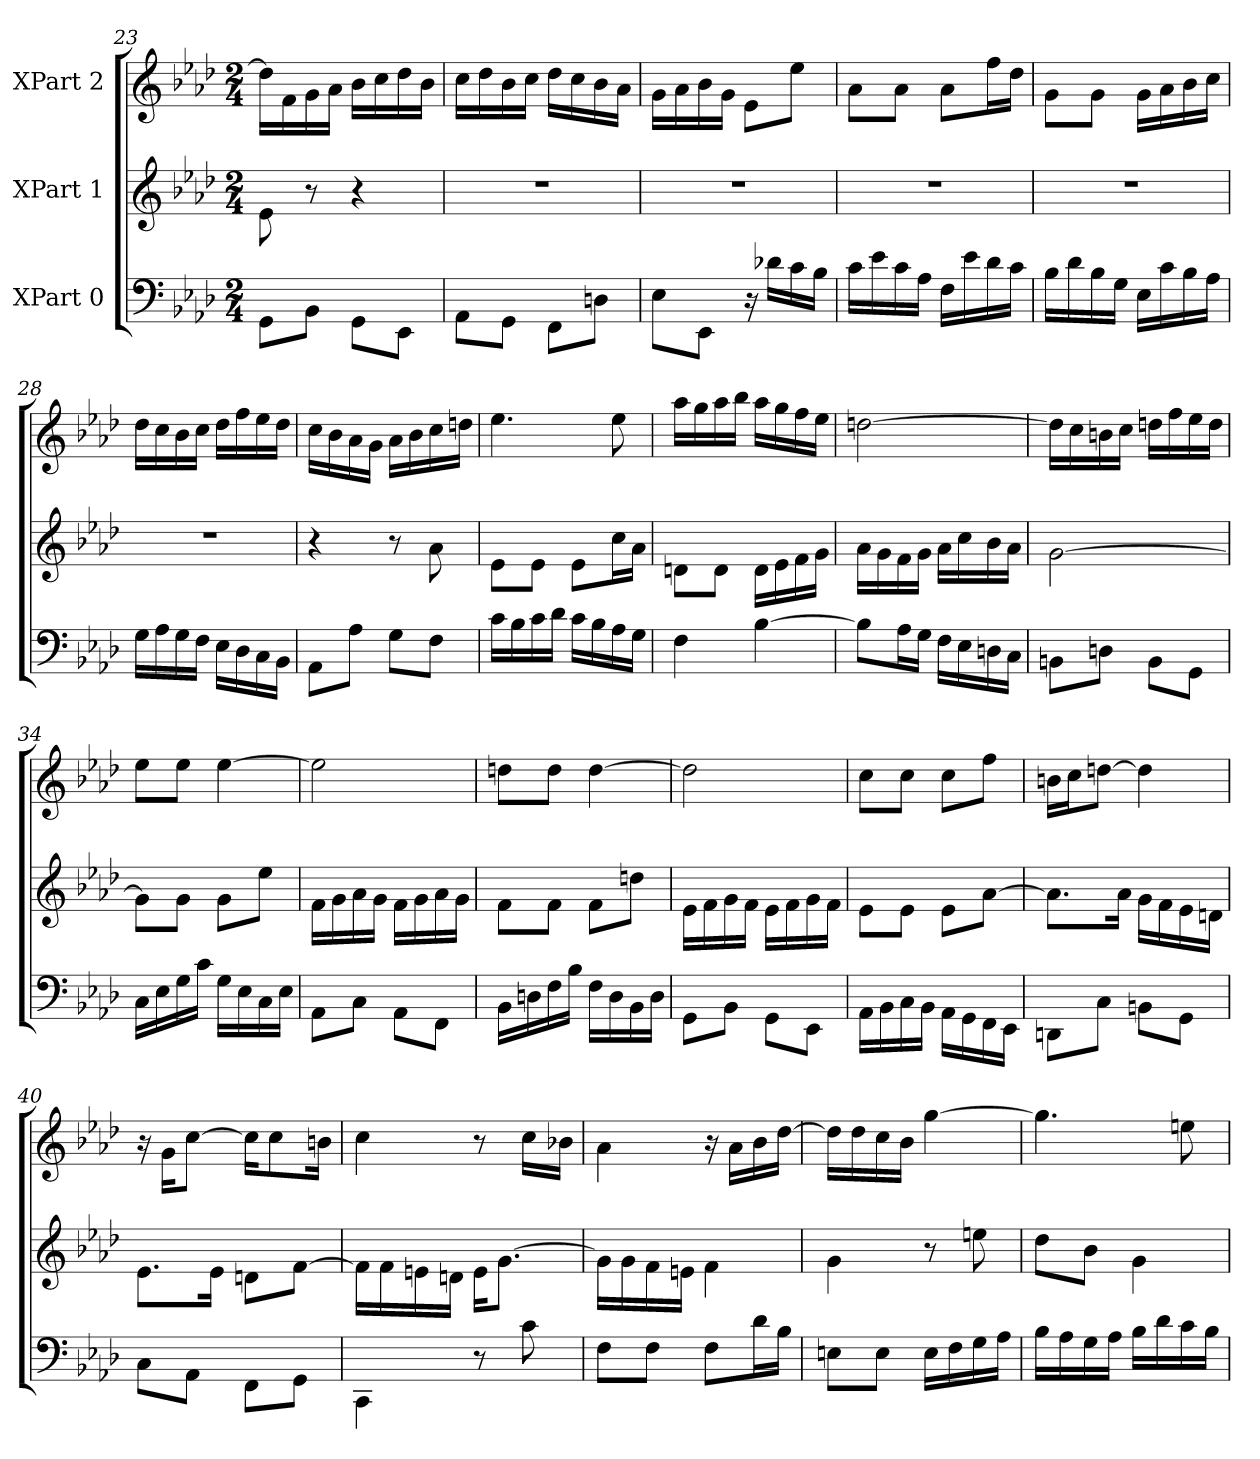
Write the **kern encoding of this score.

**kern	**kern	**kern
*part3	*part2	*part1
*staff3	*staff2	*staff1
*I"XPart 0	*I"XPart 1	*I"XPart 2
*clefF4	*clefG2	*clefG2
*k[b-e-a-d-]	*k[b-e-a-d-]	*k[b-e-a-d-]
*M2/4	*M2/4	*M2/4
=23	=23	=23
8GG\L	8e-\	16dd-\L]
.	.	16f\
8BB-\J	8r	16g\
.	.	16a-\J
8GG\L	4r	16b-\L
.	.	16cc\
8EE-\J	.	16dd-\
.	.	16b-\J
=24	=24	=24
8AA-\L	2r	16cc\L
.	.	16dd-\
8GG\J	.	16b-\
.	.	16cc\J
8FF\L	.	16dd-\L
.	.	16cc\
8Dn\J	.	16b-\
.	.	16a-\J
=25	=25	=25
8E-\L	2r	16g\L
.	.	16a-\
8EE-\J	.	16b-\
.	.	16g\J
16r	.	8e-\L
16d-X\L	.	.
16c\	.	8ee-\J
16B-\J	.	.
=26	=26	=26
16c\L	2r	8a-\L
16e-\	.	.
16c\	.	8a-\J
16A-\J	.	.
16F\L	.	8a-\L
16e-\	.	.
16d-\	.	16ff\
16c\J	.	16dd-\J
=27	=27	=27
16B-\L	2r	8g\L
16d-\	.	.
16B-\	.	8g\J
16G\J	.	.
16E-\L	.	16g\L
16c\	.	16a-\
16B-\	.	16b-\
16A-\J	.	16cc\J
=28	=28	=28
16G\L	2r	16dd-\L
16A-\	.	16cc\
16G\	.	16b-\
16F\J	.	16cc\J
16E-\L	.	16dd-\L
16D-\	.	16ff\
16C\	.	16ee-\
16BB-\J	.	16dd-\J
=29	=29	=29
8AA-\L	4r	16cc\L
.	.	16b-\
8A-\J	.	16a-\
.	.	16g\J
8G\L	8r	16a-\L
.	.	16b-\
8F\J	8a-\	16cc\
.	.	16ddn\J
=30	=30	=30
16c\L	8e-\L	4.ee-\
16B-\	.	.
16c\	8e-\J	.
16d-\J	.	.
16c\L	8e-\L	.
16B-\	.	.
16A-\	16cc\	8ee-\
16G\J	16a-\J	.
=31	=31	=31
4F\	8dn\L	16aa-\L
.	.	16gg\
.	8d\J	16aa-\
.	.	16bb-\J
[4B-\	16d\L	16aa-\L
.	16e-\	16gg\
.	16f\	16ff\
.	16g\J	16ee-\J
=32	=32	=32
8B-\L]	16a-\L	[2ddn\
.	16g\	.
16A-\	16f\	.
16G\J	16g\J	.
16F\L	16a-\L	.
16E-\	16cc\	.
16Dn\	16b-\	.
16C\J	16a-\J	.
=33	=33	=33
8BBn\L	[2g\	16ddn\L]
.	.	16cc\
8Dn\J	.	16bn\
.	.	16cc\J
8BB\L	.	16ddn\L
.	.	16ff\
8GG\J	.	16ee-\
.	.	16dd\J
=34	=34	=34
16C\L	8g\L]	8ee-\L
16E-\	.	.
16G\	8g\J	8ee-\J
16c\J	.	.
16G\L	8g\L	[4ee-\
16E-\	.	.
16C\	8ee-\J	.
16E-\J	.	.
=35	=35	=35
8AA-\L	16f\L	2ee-\]
.	16g\	.
8C\J	16a-\	.
.	16g\J	.
8AA-\L	16f\L	.
.	16g\	.
8FF\J	16a-\	.
.	16g\J	.
=36	=36	=36
16BB-\L	8f\L	8ddn\L
16Dn\	.	.
16F\	8f\J	8dd\J
16B-\J	.	.
16F\L	8f\L	[4dd\
16D\	.	.
16BB-\	8ddn\J	.
16D\J	.	.
=37	=37	=37
8GG\L	16e-\L	2ddn\]
.	16f\	.
8BB-\J	16g\	.
.	16f\J	.
8GG\L	16e-\L	.
.	16f\	.
8EE-\J	16g\	.
.	16f\J	.
=38	=38	=38
16AA-\L	8e-\L	8cc\L
16BB-\	.	.
16C\	8e-\J	8cc\J
16BB-\J	.	.
16AA-\L	8e-\L	8cc\L
16GG\	.	.
16FF\	[8a-\J	8ff\J
16EE-\J	.	.
=39	=39	=39
8DDn\L	8.a-\L]	16bn\L
.	.	16cc\
8C\J	.	[8ddn\J
.	16a-\J	.
8BBn\L	16g\L	4dd\]
.	16f\	.
8GG\J	16e-\	.
.	16dn\J	.
=40	=40	=40
8C\L	8.e-\L	16r
.	.	16g\L
8AA-\J	.	[8cc\J
.	16e-\J	.
8FF\L	8dn\L	16cc\L]
.	.	8cc\
8GG\J	[8f\J	.
.	.	16bn\J
=41	=41	=41
4CC\	16f\L]	4cc\
.	16f\	.
.	16en\	.
.	16dn\J	.
8r	16e\L	8r
.	[8.g\J	.
8c\	.	16cc\L
.	.	16b-X\J
=42	=42	=42
8F\L	16g\L]	4a-\
.	16g\	.
8F\J	16f\	.
.	16en\J	.
8F\L	4f\	16r
.	.	16a-\L
16d-\	.	16b-\
16B-\J	.	[16dd-\J
=43	=43	=43
8En\L	4g\	16dd-\L]
.	.	16dd-\
8E\J	.	16cc\
.	.	16b-\J
16E\L	8r	[4gg\
16F\	.	.
16G\	8een\	.
16A-\J	.	.
=44	=44	=44
16B-\L	8dd-\L	4.gg\]
16A-\	.	.
16G\	8b-\J	.
16A-\J	.	.
16B-\L	4g\	.
16d-\	.	.
16c\	.	8een\
16B-\J	.	.
=	=	=
*-	*-	*-
